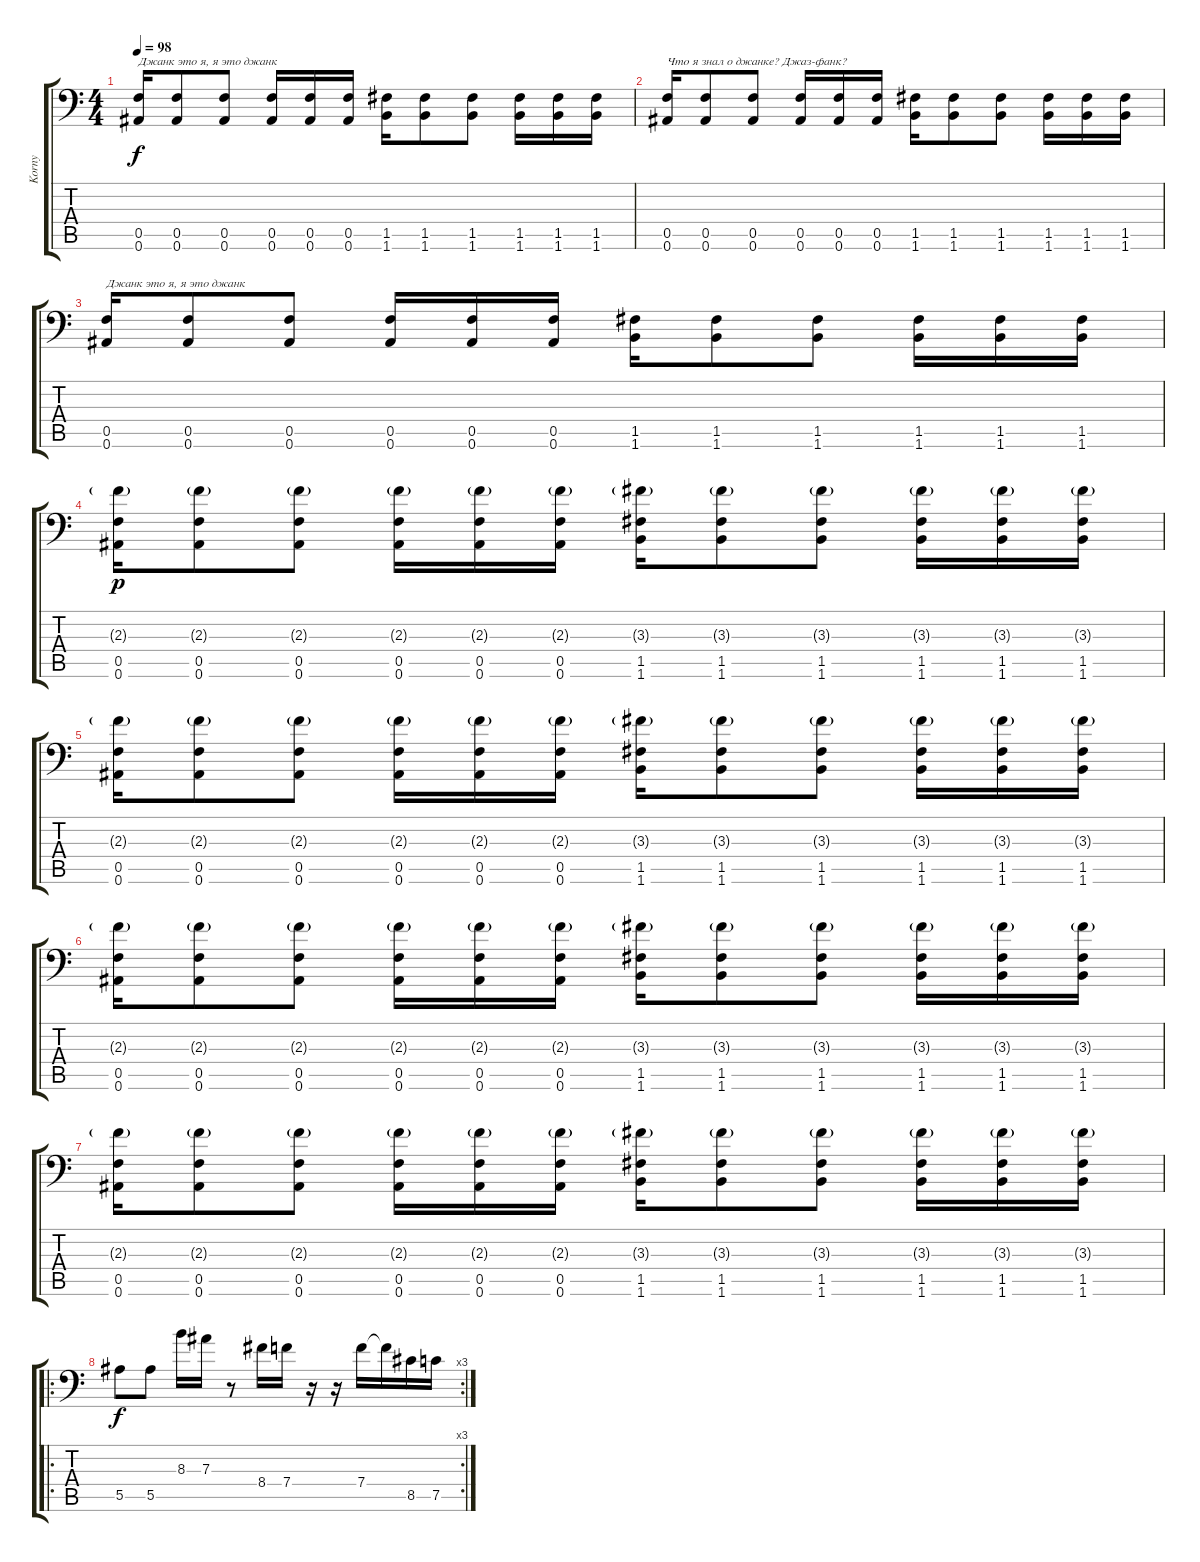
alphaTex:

\track ("Korny" "Korny") {instrument distortionguitar}
\staff {score tabs}
\tuning (C4 G3 Eb3 Bb2 F2 Bb1) {hide}
\ts (4 4)
\tempo 98
\clef f4
\ks c
(0.5 0.6).16{txt "Джанк это я, я это джанк        " dy f} (0.5 0.6).8 (0.5 0.6).8 (0.5 0.6).16 (0.5 0.6).16 (0.5 0.6).16 (1.5 1.6).16 (1.5 1.6).8 (1.5 1.6).8 (1.5 1.6).16 (1.5 1.6).16 (1.5 1.6).16 |
(0.5 0.6).16{txt "Что я знал о джанке? Джаз-фанк?"} (0.5 0.6).8 (0.5 0.6).8 (0.5 0.6).16 (0.5 0.6).16 (0.5 0.6).16 (1.5 1.6).16 (1.5 1.6).8 (1.5 1.6).8 (1.5 1.6).16 (1.5 1.6).16 (1.5 1.6).16 |
(0.5 0.6).16{txt "Джанк это я, я это джанк        "} (0.5 0.6).8 (0.5 0.6).8 (0.5 0.6).16 (0.5 0.6).16 (0.5 0.6).16 (1.5 1.6).16 (1.5 1.6).8 (1.5 1.6).8 (1.5 1.6).16 (1.5 1.6).16 (1.5 1.6).16 |
(2.3{g} 0.5 0.6).16{dy p} (2.3{g} 0.5 0.6).8 (2.3{g} 0.5 0.6).8 (2.3{g} 0.5 0.6).16 (2.3{g} 0.5 0.6).16 (2.3{g} 0.5 0.6).16 (3.3{g} 1.5 1.6).16 (3.3{g} 1.5 1.6).8 (3.3{g} 1.5 1.6).8 (3.3{g} 1.5 1.6).16 (3.3{g} 1.5 1.6).16 (3.3{g} 1.5 1.6).16 |
(2.3{g} 0.5 0.6).16 (2.3{g} 0.5 0.6).8 (2.3{g} 0.5 0.6).8 (2.3{g} 0.5 0.6).16 (2.3{g} 0.5 0.6).16 (2.3{g} 0.5 0.6).16 (3.3{g} 1.5 1.6).16 (3.3{g} 1.5 1.6).8 (3.3{g} 1.5 1.6).8 (3.3{g} 1.5 1.6).16 (3.3{g} 1.5 1.6).16 (3.3{g} 1.5 1.6).16 |
(2.3{g} 0.5 0.6).16 (2.3{g} 0.5 0.6).8 (2.3{g} 0.5 0.6).8 (2.3{g} 0.5 0.6).16 (2.3{g} 0.5 0.6).16 (2.3{g} 0.5 0.6).16 (3.3{g} 1.5 1.6).16 (3.3{g} 1.5 1.6).8 (3.3{g} 1.5 1.6).8 (3.3{g} 1.5 1.6).16 (3.3{g} 1.5 1.6).16 (3.3{g} 1.5 1.6).16 |
(2.3{g} 0.5 0.6).16 (2.3{g} 0.5 0.6).8 (2.3{g} 0.5 0.6).8 (2.3{g} 0.5 0.6).16 (2.3{g} 0.5 0.6).16 (2.3{g} 0.5 0.6).16 (3.3{g} 1.5 1.6).16 (3.3{g} 1.5 1.6).8 (3.3{g} 1.5 1.6).8 (3.3{g} 1.5 1.6).16 (3.3{g} 1.5 1.6).16 (3.3{g} 1.5 1.6).16 |
\ro
\rc 3
5.5.8{dy f instrument overdrivenguitar} 5.5.8 8.3.16 7.3.16 r.8 8.4.16 7.4.16 r.16 r.16 7.4.16 7.4{t}.16 8.5.16 7.5.16
